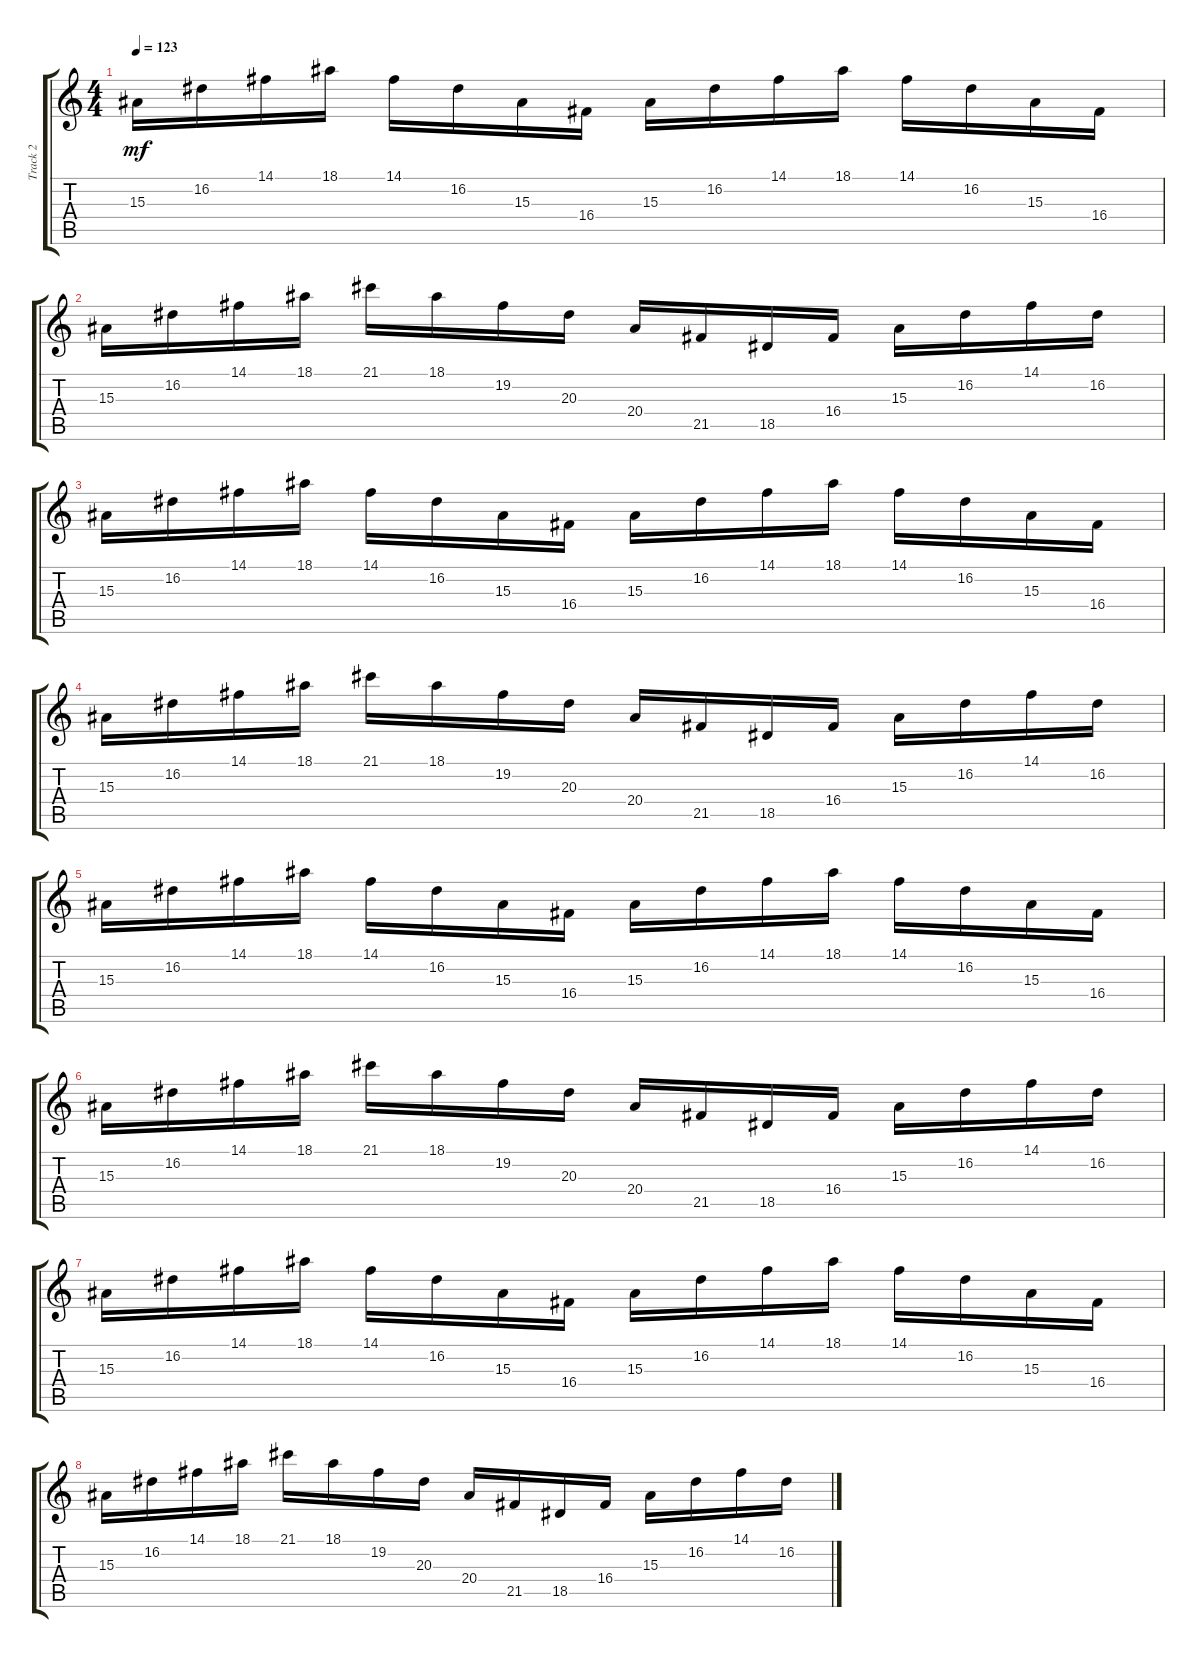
\track ("Track 2" "Track 2") {instrument churchorgan}
\staff {score tabs}
\tuning (E4 B3 G3 D3 A2 E2) {hide}
\ts (4 4)
\tempo 123
\clef g2
\ks c
15.3.16{dy mf} 16.2.16 14.1.16 18.1.16 14.1.16 16.2.16 15.3.16 16.4.16 15.3.16 16.2.16 14.1.16 18.1.16 14.1.16 16.2.16 15.3.16 16.4.16 |
15.3.16 16.2.16 14.1.16 18.1.16 21.1.16 18.1.16 19.2.16 20.3.16 20.4.16 21.5.16 18.5.16 16.4.16 15.3.16 16.2.16 14.1.16 16.2.16 |
15.3.16 16.2.16 14.1.16 18.1.16 14.1.16 16.2.16 15.3.16 16.4.16 15.3.16 16.2.16 14.1.16 18.1.16 14.1.16 16.2.16 15.3.16 16.4.16 |
15.3.16 16.2.16 14.1.16 18.1.16 21.1.16 18.1.16 19.2.16 20.3.16 20.4.16 21.5.16 18.5.16 16.4.16 15.3.16 16.2.16 14.1.16 16.2.16 |
15.3.16 16.2.16 14.1.16 18.1.16 14.1.16 16.2.16 15.3.16 16.4.16 15.3.16 16.2.16 14.1.16 18.1.16 14.1.16 16.2.16 15.3.16 16.4.16 |
15.3.16 16.2.16 14.1.16 18.1.16 21.1.16 18.1.16 19.2.16 20.3.16 20.4.16 21.5.16 18.5.16 16.4.16 15.3.16 16.2.16 14.1.16 16.2.16 |
15.3.16 16.2.16 14.1.16 18.1.16 14.1.16 16.2.16 15.3.16 16.4.16 15.3.16 16.2.16 14.1.16 18.1.16 14.1.16 16.2.16 15.3.16 16.4.16 |
15.3.16 16.2.16 14.1.16 18.1.16 21.1.16 18.1.16 19.2.16 20.3.16 20.4.16 21.5.16 18.5.16 16.4.16 15.3.16 16.2.16 14.1.16 16.2.16
